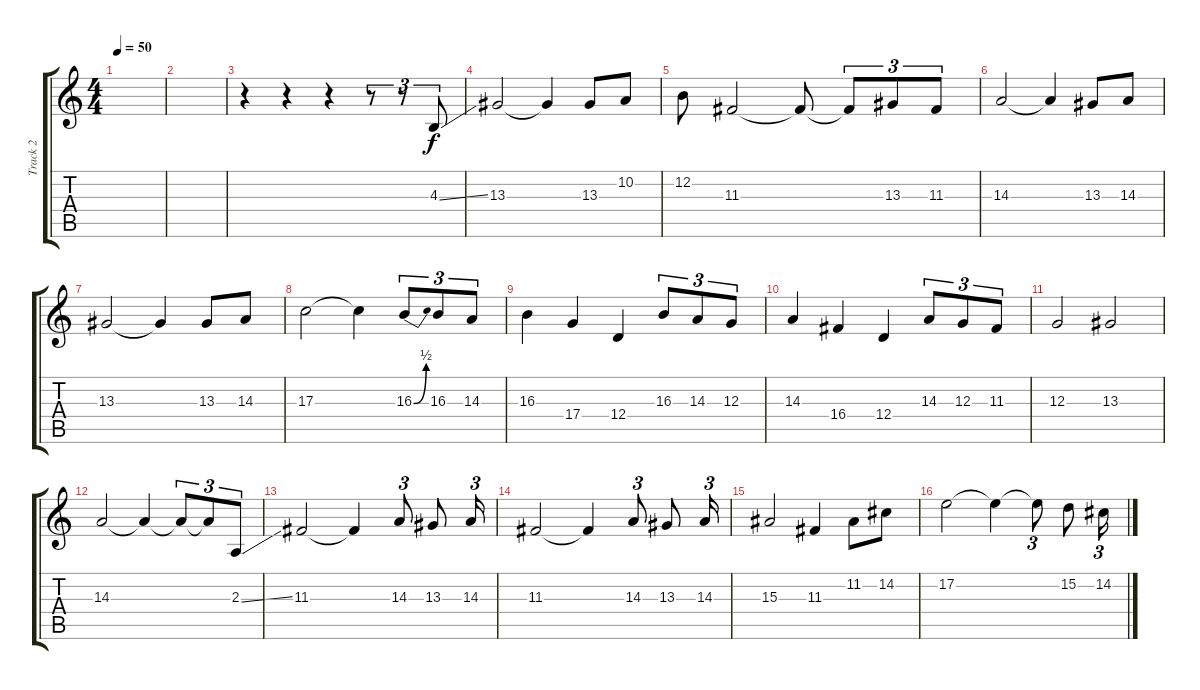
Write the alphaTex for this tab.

\track ("Track 2" "Track 2") {instrument voiceoohs}
\staff {score tabs}
\tuning (E4 B3 G3 D3 A2 E2) {hide}
\ts (4 4)
\tempo 50
\clef g2
\ks c
|
|
r.4 r.4 r.4 r.8{tu (3 2)} r.8{tu (3 2)} 4.3{ss}.8{tu (3 2)} |
13.3.2 13.3{t}.4 13.3.8 10.2.8 |
12.2.8 11.3.2 11.3{t}.8 11.3{t}.8{tu (3 2)} 13.3.8{tu (3 2)} 11.3.8{tu (3 2)} |
14.3.2 14.3{t}.4 13.3.8 14.3.8 |
13.3.2 13.3{t}.4 13.3.8 14.3.8 |
17.3.2 17.3{t}.4 16.3{be (bend 0 0 60 2)}.8{tu (3 2)} 16.3.8{tu (3 2)} 14.3.8{tu (3 2)} |
16.3.4 17.4.4 12.4.4 16.3.8{tu (3 2)} 14.3.8{tu (3 2)} 12.3.8{tu (3 2)} |
14.3.4 16.4.4 12.4.4 14.3.8{tu (3 2)} 12.3.8{tu (3 2)} 11.3.8{tu (3 2)} |
12.3.2 13.3.2 |
14.3.2 14.3{t}.4 14.3{t}.8{tu (3 2)} 14.3{t}.8{tu (3 2)} 2.3{ss}.8{tu (3 2)} |
11.3.2 11.3{t}.4 14.3.8{tu (3 2)} 13.3.8 14.3.16{tu (3 2)} |
11.3.2 11.3{t}.4 14.3.8{tu (3 2)} 13.3.8 14.3.16{tu (3 2)} |
15.3.2 11.3.4 11.2.8 14.2.8 |
17.2.2 17.2{t}.4 17.2{t}.8{tu (3 2)} 15.2.8 14.2.16{tu (3 2)}
